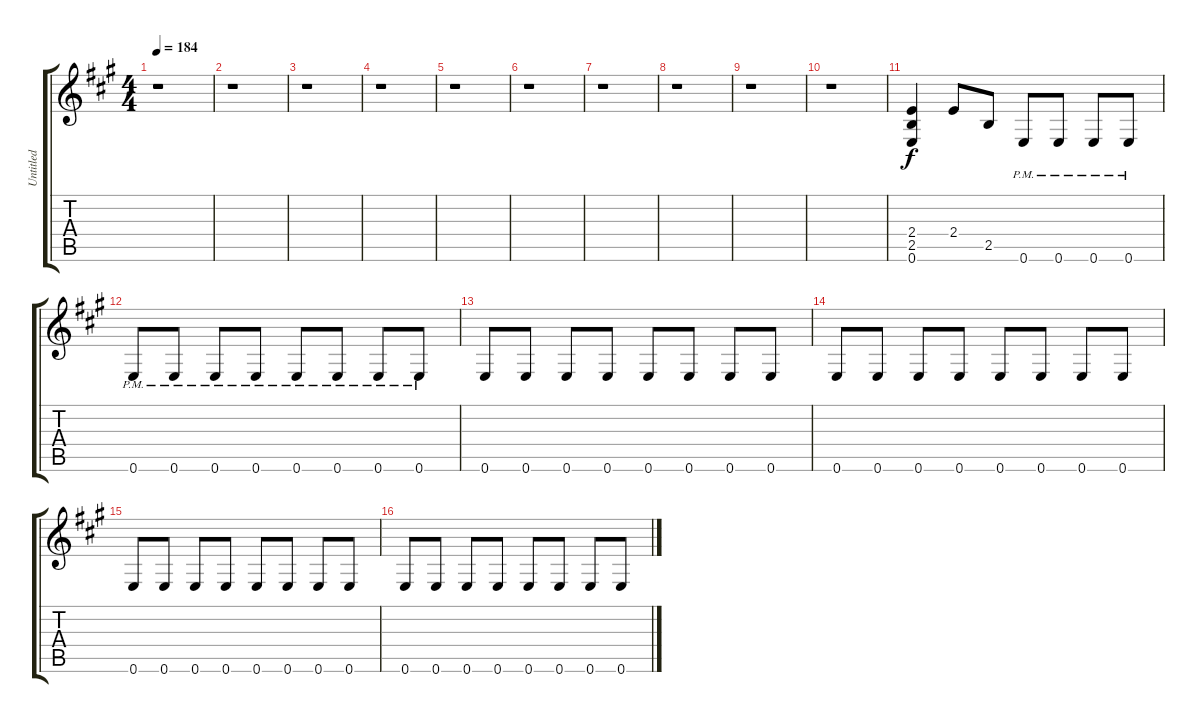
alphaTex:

\track ("Untitled" "Untitled") {instrument distortionguitar}
\staff {score tabs}
\tuning (E4 B3 G3 D3 A2 E2) {hide}
\ts (4 4)
\tempo 184
\clef g2
\ks a
r.1{dy f instrument distortionguitar} |
r.1 |
r.1 |
r.1 |
r.1 |
r.1 |
r.1 |
r.1 |
r.1 |
r.1 |
(2.4 2.5 0.6).4 2.4.8 2.5.8 0.6{pm}.8 0.6{pm}.8 0.6{pm}.8 0.6{pm}.8 |
0.6{pm}.8 0.6{pm}.8 0.6{pm}.8 0.6{pm}.8 0.6{pm}.8 0.6{pm}.8 0.6{pm}.8 0.6{pm}.8 |
0.6.8 0.6.8 0.6.8 0.6.8 0.6.8 0.6.8 0.6.8 0.6.8 |
0.6.8 0.6.8 0.6.8 0.6.8 0.6.8 0.6.8 0.6.8 0.6.8 |
0.6.8 0.6.8 0.6.8 0.6.8 0.6.8 0.6.8 0.6.8 0.6.8 |
0.6.8 0.6.8 0.6.8 0.6.8 0.6.8 0.6.8 0.6.8 0.6.8
